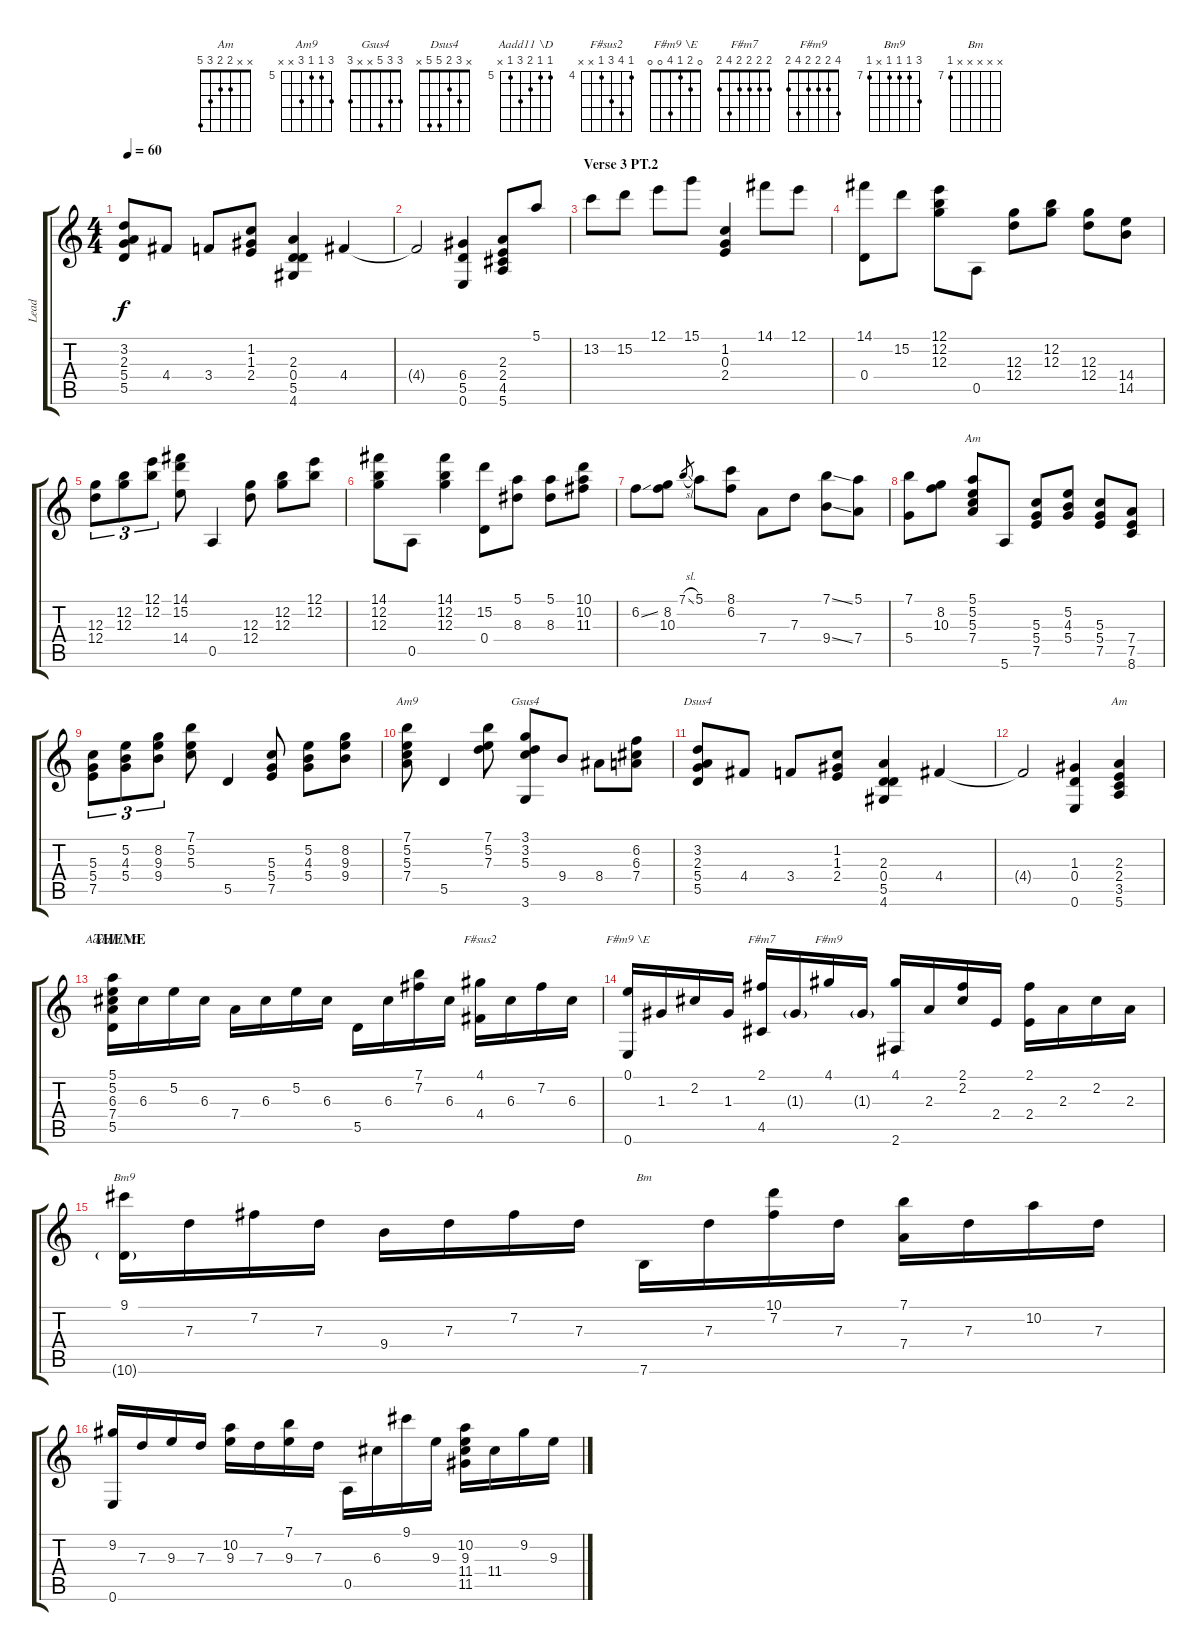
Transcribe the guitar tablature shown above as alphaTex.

\track ("Lead" "Lead") {instrument electricguitarjazz}
\staff {score tabs}
\tuning (E4 B3 G3 D3 A2 E2) {hide}
\chord ("Am" 5 5 5 7 x x) {firstfret 5}
\chord ("Am9" 7 5 5 7 x x) {firstfret 5}
\chord ("Gsus4" 3 3 5 x x 3)
\chord ("Dsus4" x 3 2 5 5 x)
\chord ("Am" x x 2 2 3 5)
\chord ("Aadd11 \\D" 5 5 6 7 5 x) {firstfret 5}
\chord ("F#sus2" 4 7 6 4 x x) {firstfret 4}
\chord ("F#m9 \\E" 0 2 1 4 0 0)
\chord ("F#m7" 2 2 2 2 4 2)
\chord ("F#m9" 4 2 2 2 4 2)
\chord ("Bm9" 9 7 7 7 x 7) {firstfret 7}
\chord ("Bm" x x x x x 7) {firstfret 7}
\ts (4 4)
\tempo 60
\clef g2
\ks c
(3.2 2.3 5.4 5.5).8{dy f} 4.4.8 3.4.8 (1.2 1.3 2.4).8 (2.3 0.4 5.5 4.6).4 4.4.4 |
4.4{t}.2 (6.4 5.5 0.6).4 (2.3 2.4 4.5 5.6).8 5.1.8 |
\section ("" "Verse 3 PT.2")
13.2.8 15.2.8 12.1.8 15.1.8 (1.2 0.3 2.4).4 14.1.8 12.1.8 |
(14.1 0.4).8 15.2.8 (12.1 12.2 12.3).8 0.5.8 (12.3 12.4).8 (12.2 12.3).8 (12.3 12.4).8 (14.4 14.5).8 |
(12.3 12.4).8{tu (3 2)} (12.2 12.3).8{tu (3 2)} (12.1 12.2).8{tu (3 2)} (14.1 15.2 14.4).8 0.5.4 (12.3 12.4).8 (12.2 12.3).8 (12.1 12.2).8 |
(14.1 12.2 12.3).8 0.5.8 (14.1 12.2 12.3).4 (15.2 0.4).8 (5.1 8.3).8 (5.1 8.3).8 (10.1 10.2 11.3).8 |
6.2{ss}.8 (8.2 10.3).8 7.1{sl}.8{gr} 5.1.8 (8.1 6.2).8 7.4.8 7.3.8 (7.1{ss} 9.4{ss}).8 (5.1 7.4).8 |
(7.1 5.4).8 (8.2 10.3).8 (5.1 5.2 5.3 7.4).8{ch "Am"} 5.6.8 (5.3 5.4 7.5).8 (5.2 4.3 5.4).8 (5.3 5.4 7.5).8 (7.4 7.5 8.6).8 |
(5.3 5.4 7.5).8{tu (3 2)} (5.2 4.3 5.4).8{tu (3 2)} (8.2 9.3 9.4).8{tu (3 2)} (7.1 5.2 5.3).8 5.5.4 (5.3 5.4 7.5).8 (5.2 4.3 5.4).8 (8.2 9.3 9.4).8 |
(7.1 5.2 5.3 7.4).8{ch "Am9"} 5.5.4 (7.1 5.2 7.3).8 (3.1 3.2 5.3 3.6).8{ch "Gsus4"} 9.4.8 8.4.8 (6.2 6.3 7.4).8 |
(3.2 2.3 5.4 5.5).8{ch "Dsus4"} 4.4.8 3.4.8 (1.2 1.3 2.4).8 (2.3 0.4 5.5 4.6).4 4.4.4 |
4.4{t}.2 (1.3 0.4 0.6).4 (2.3 2.4 3.5 5.6).4{ch "Am"} |
\section ("" "THEME")
(5.1 5.2 6.3 7.4 5.5).16{ch "Aadd11 \\D"} 6.3.16 5.2.16 6.3.16 7.4.16 6.3.16 5.2.16 6.3.16 5.5.16 6.3.16 (7.1 7.2).16 6.3.16 (4.1 4.4).16{ch "F#sus2"} 6.3.16 7.2.16 6.3.16 |
(0.1 0.6).16{ch "F#m9 \\E"} 1.3.16 2.2.16 1.3.16 (2.1 4.5).16{ch "F#m7"} 1.3{g}.16 4.1.16{ch "F#m9"} 1.3{g}.16 (4.1 2.6).16 2.3.16 (2.1 2.2).16 2.4.16 (2.1 2.4).16 2.3.16 2.2.16 2.3.16 |
(9.1 10.6{g}).16{ch "Bm9"} 7.3.16 7.2.16 7.3.16 9.4.16 7.3.16 7.2.16 7.3.16 7.6.16{ch "Bm"} 7.3.16 (10.1 7.2).16 7.3.16 (7.1 7.4).16 7.3.16 10.2.16 7.3.16 |
(9.2 0.6).16 7.3.16 9.3.16 7.3.16 (10.2 9.3).16 7.3.16 (7.1 9.3).16 7.3.16 0.5.16 6.3.16 9.1.16 9.3.16 (10.2 9.3 11.4 11.5).16 11.4.16 9.2.16 9.3.16
